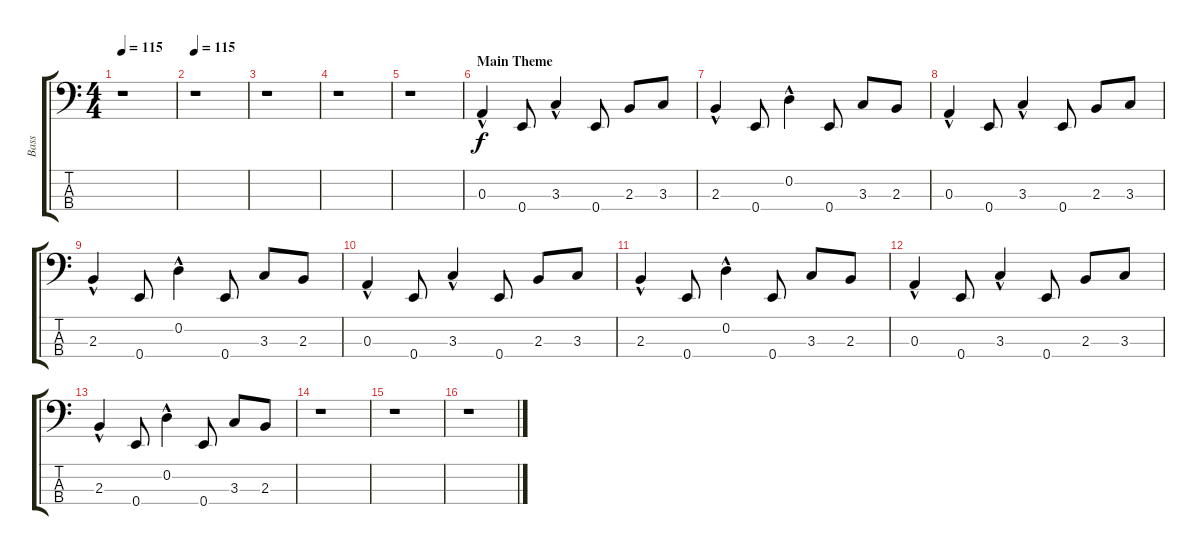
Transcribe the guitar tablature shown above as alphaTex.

\track ("Bass" "Bass") {instrument electricbasspick}
\staff {score tabs}
\tuning (G2 D2 A1 E1) {hide}
\ts (4 4)
\tempo 115
\clef f4
\ks c
r.1{dy f} |
\tempo 115
r.1 |
r.1 |
r.1 |
r.1 |
\section ("" "Main Theme")
0.3{hac}.4 0.4.8 3.3{hac}.4 0.4.8 2.3.8 3.3.8 |
2.3{hac}.4 0.4.8 0.2{hac}.4 0.4.8 3.3.8 2.3.8 |
0.3{hac}.4 0.4.8 3.3{hac}.4 0.4.8 2.3.8 3.3.8 |
2.3{hac}.4 0.4.8 0.2{hac}.4 0.4.8 3.3.8 2.3.8 |
0.3{hac}.4 0.4.8 3.3{hac}.4 0.4.8 2.3.8 3.3.8 |
2.3{hac}.4 0.4.8 0.2{hac}.4 0.4.8 3.3.8 2.3.8 |
0.3{hac}.4 0.4.8 3.3{hac}.4 0.4.8 2.3.8 3.3.8 |
2.3{hac}.4 0.4.8 0.2{hac}.4 0.4.8 3.3.8 2.3.8 |
r.1 |
r.1 |
r.1
